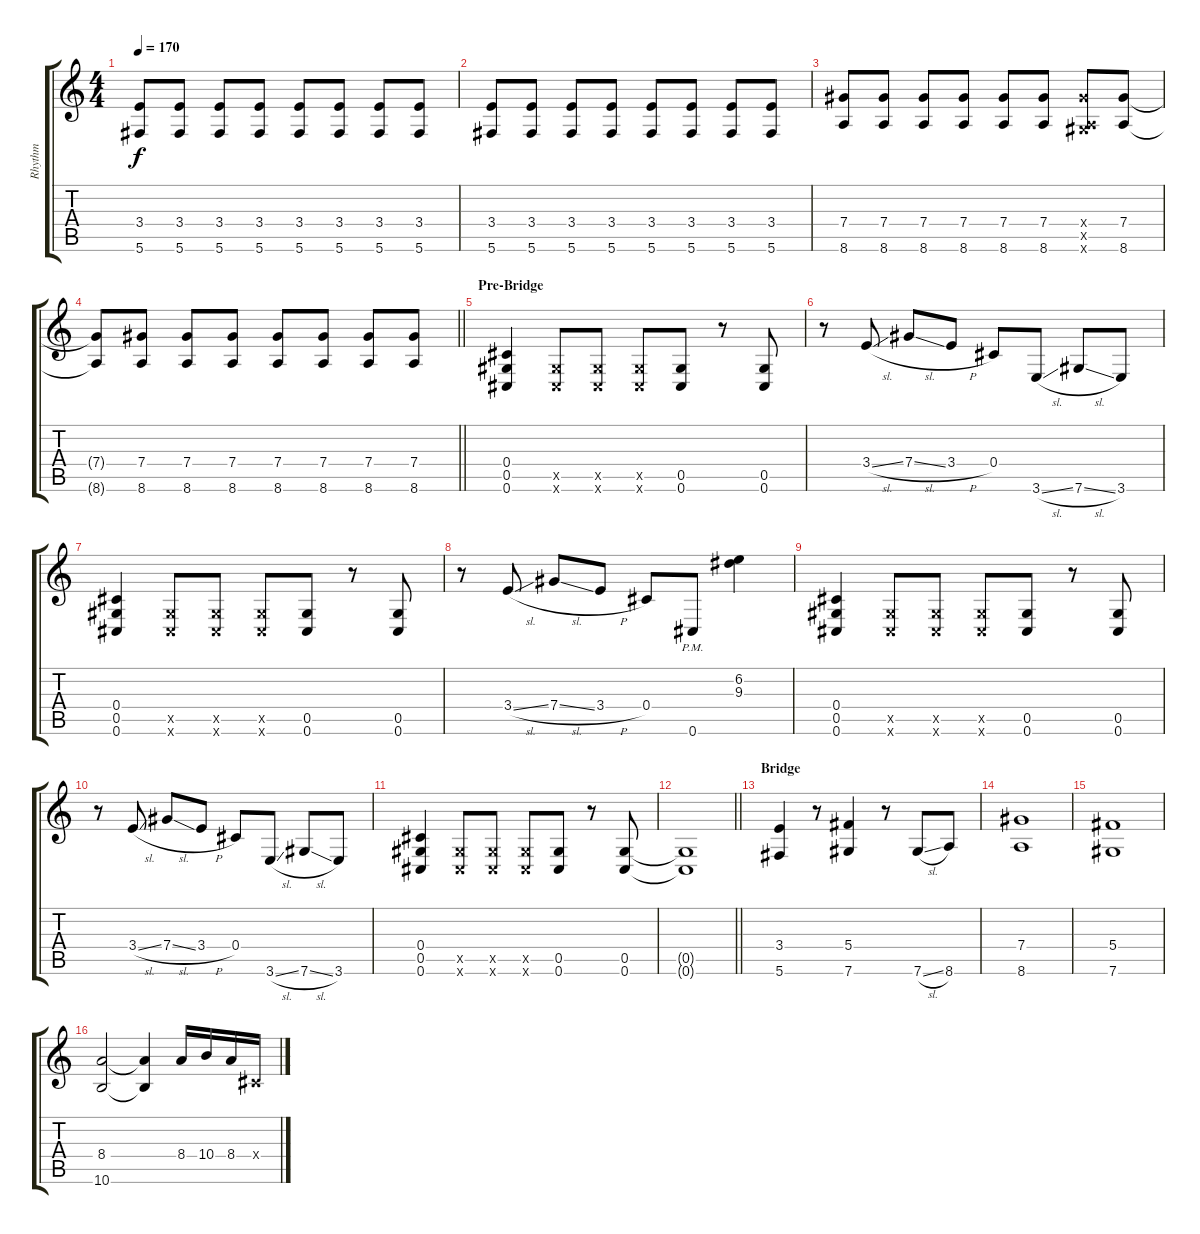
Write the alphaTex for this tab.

\track ("Rhythm" "Rhythm") {instrument overdrivenguitar}
\staff {score tabs}
\tuning (Eb4 Bb3 Gb3 Db3 Ab2 Db2) {hide}
\ts (4 4)
\tempo 170
\clef g2
\ks c
(3.4 5.6).8{dy f} (3.4 5.6).8 (3.4 5.6).8 (3.4 5.6).8 (3.4 5.6).8 (3.4 5.6).8 (3.4 5.6).8 (3.4 5.6).8 |
(3.4 5.6).8 (3.4 5.6).8 (3.4 5.6).8 (3.4 5.6).8 (3.4 5.6).8 (3.4 5.6).8 (3.4 5.6).8 (3.4 5.6).8 |
(7.4 8.6).8 (7.4 8.6).8 (7.4 8.6).8 (7.4 8.6).8 (7.4 8.6).8 (7.4 8.6).8 (7.4{x} 0.5{x} 8.6{x}).8 (7.4 8.6).8 |
\barLineRight lightlight
(7.4{t} 8.6{t}).8 (7.4 8.6).8 (7.4 8.6).8 (7.4 8.6).8 (7.4 8.6).8 (7.4 8.6).8 (7.4 8.6).8 (7.4 8.6).8 |
\section ("" "Pre-Bridge")
(0.4 0.5 0.6).4 (0.5{x} 0.6{x}).8 (0.5{x} 0.6{x}).8 (0.5{x} 0.6{x}).8 (0.5 0.6).8 r.8 (0.5 0.6).8 |
r.8 3.4{sl}.8 7.4{sl}.8 3.4{h}.8 0.4.8 3.6{sl}.8 7.6{sl}.8 3.6.8 |
(0.4 0.5 0.6).4 (0.5{x} 0.6{x}).8 (0.5{x} 0.6{x}).8 (0.5{x} 0.6{x}).8 (0.5 0.6).8 r.8 (0.5 0.6).8 |
r.8 3.4{sl}.8 7.4{sl}.8 3.4{h}.8 0.4.8 0.6{pm}.8 (6.2 9.3).4 |
(0.4 0.5 0.6).4 (0.5{x} 0.6{x}).8 (0.5{x} 0.6{x}).8 (0.5{x} 0.6{x}).8 (0.5 0.6).8 r.8 (0.5 0.6).8 |
r.8 3.4{sl}.8 7.4{sl}.8 3.4{h}.8 0.4.8 3.6{sl}.8 7.6{sl}.8 3.6.8 |
(0.4 0.5 0.6).4 (0.5{x} 0.6{x}).8 (0.5{x} 0.6{x}).8 (0.5{x} 0.6{x}).8 (0.5 0.6).8 r.8 (0.5 0.6).8 |
\barLineRight lightlight
(0.5{t} 0.6{t}).1 |
\section ("" "Bridge")
(3.4 5.6).4 r.8 (5.4 7.6).4 r.8 7.6{sl}.8 8.6.8 |
(7.4 8.6).1 |
(5.4 7.6).1 |
(8.4 10.6).2 (8.4{t} 10.6{t}).4 8.4.16 10.4.16 8.4.16 0.4{x}.16
